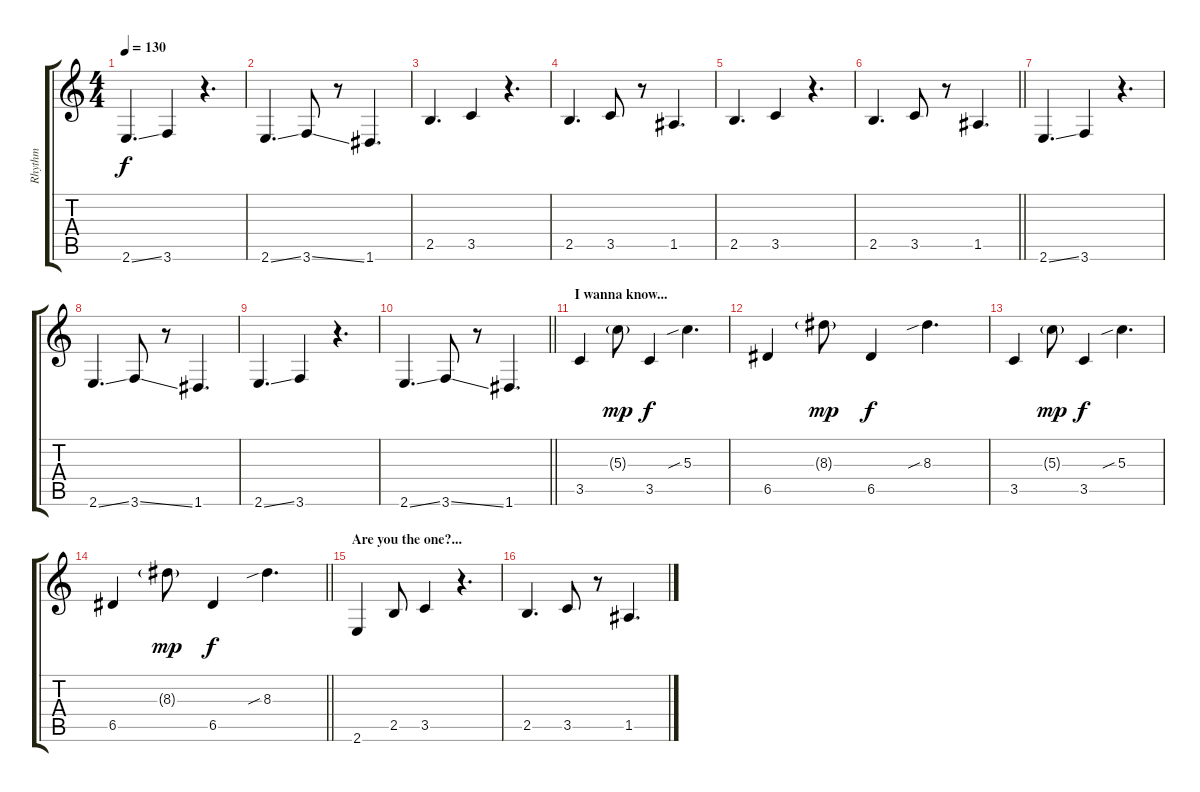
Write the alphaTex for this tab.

\track ("Rhythm" "Rhythm") {instrument distortionguitar}
\staff {score tabs}
\tuning (E4 B3 G3 D3 A2 D2) {hide}
\ts (4 4)
\tempo 130
\clef g2
\ks c
2.6{ss}.4{d dy f} 3.6.4 r.4{d} |
2.6{ss}.4{d} 3.6{ss}.8 r.8 1.6.4{d} |
2.5.4{d} 3.5.4 r.4{d} |
2.5.4{d} 3.5.8 r.8 1.5.4{d} |
2.5.4{d} 3.5.4 r.4{d} |
\barLineRight lightlight
2.5.4{d} 3.5.8 r.8 1.5.4{d} |
2.6{ss}.4{d} 3.6.4 r.4{d} |
2.6{ss}.4{d} 3.6{ss}.8 r.8 1.6.4{d} |
2.6{ss}.4{d} 3.6.4 r.4{d} |
\barLineRight lightlight
2.6{ss}.4{d} 3.6{ss}.8 r.8 1.6.4{d} |
\section ("" "I wanna know...")
3.5.4 5.3{g}.8{dy mp} 3.5.4{dy f} 5.3{sib}.4{d} |
6.5.4 8.3{g}.8{dy mp} 6.5.4{dy f} 8.3{sib}.4{d} |
3.5.4 5.3{g}.8{dy mp} 3.5.4{dy f} 5.3{sib}.4{d} |
\barLineRight lightlight
6.5.4 8.3{g}.8{dy mp} 6.5.4{dy f} 8.3{sib}.4{d} |
\section ("" "Are you the one?...")
2.6.4 2.5.8 3.5.4 r.4{d} |
2.5.4{d} 3.5.8 r.8 1.5.4{d}
